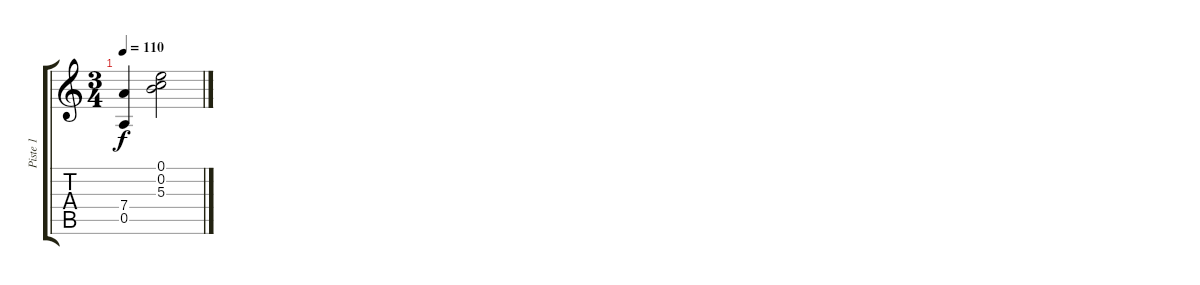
\track ("Piste 1" "Piste 1") {instrument acousticguitarnylon}
\staff {score tabs}
\tuning (E4 B3 G3 D3 A2 E2) {hide}
\ts (3 4)
\tempo 110
\clef g2
\ks c
(7.4 0.5).4{dy f} (0.1 0.2 5.3).2
